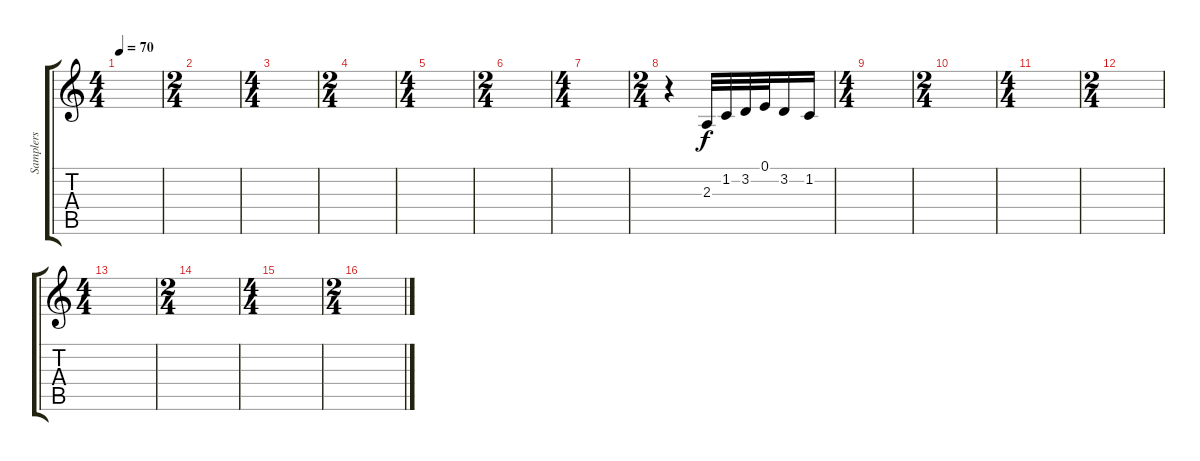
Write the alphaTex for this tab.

\track ("Samplers" "Samplers") {instrument trumpet}
\staff {score tabs}
\tuning (E4 B3 G3 D3 A2 E2) {hide}
\ts (4 4)
\tempo 70
\clef g2
\ks c
|
\ts (2 4)
|
\ts (4 4)
|
\ts (2 4)
|
\ts (4 4)
|
\ts (2 4)
|
\ts (4 4)
|
\ts (2 4)
r.4 2.3.32 1.2.32 3.2.32 0.1.32 3.2.16 1.2.16 |
\ts (4 4)
|
\ts (2 4)
|
\ts (4 4)
|
\ts (2 4)
|
\ts (4 4)
|
\ts (2 4)
|
\ts (4 4)
|
\ts (2 4)
